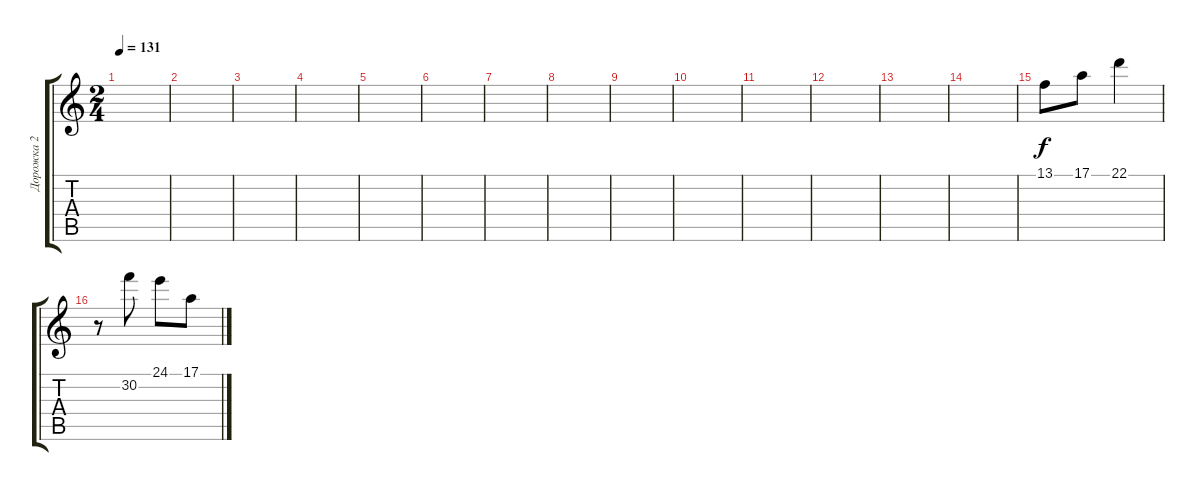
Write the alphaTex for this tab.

\track ("Дорожка 2" "Дорожка 2") {instrument stringensemble1}
\staff {score tabs}
\tuning (E4 B3 G3 D3 A2 E2) {hide}
\ts (2 4)
\tempo 131
\clef g2
\ks c
|
|
|
|
|
|
|
|
|
|
|
|
|
|
13.1.8 17.1.8 22.1.4 |
r.8 30.2.8 24.1.8 17.1.8
